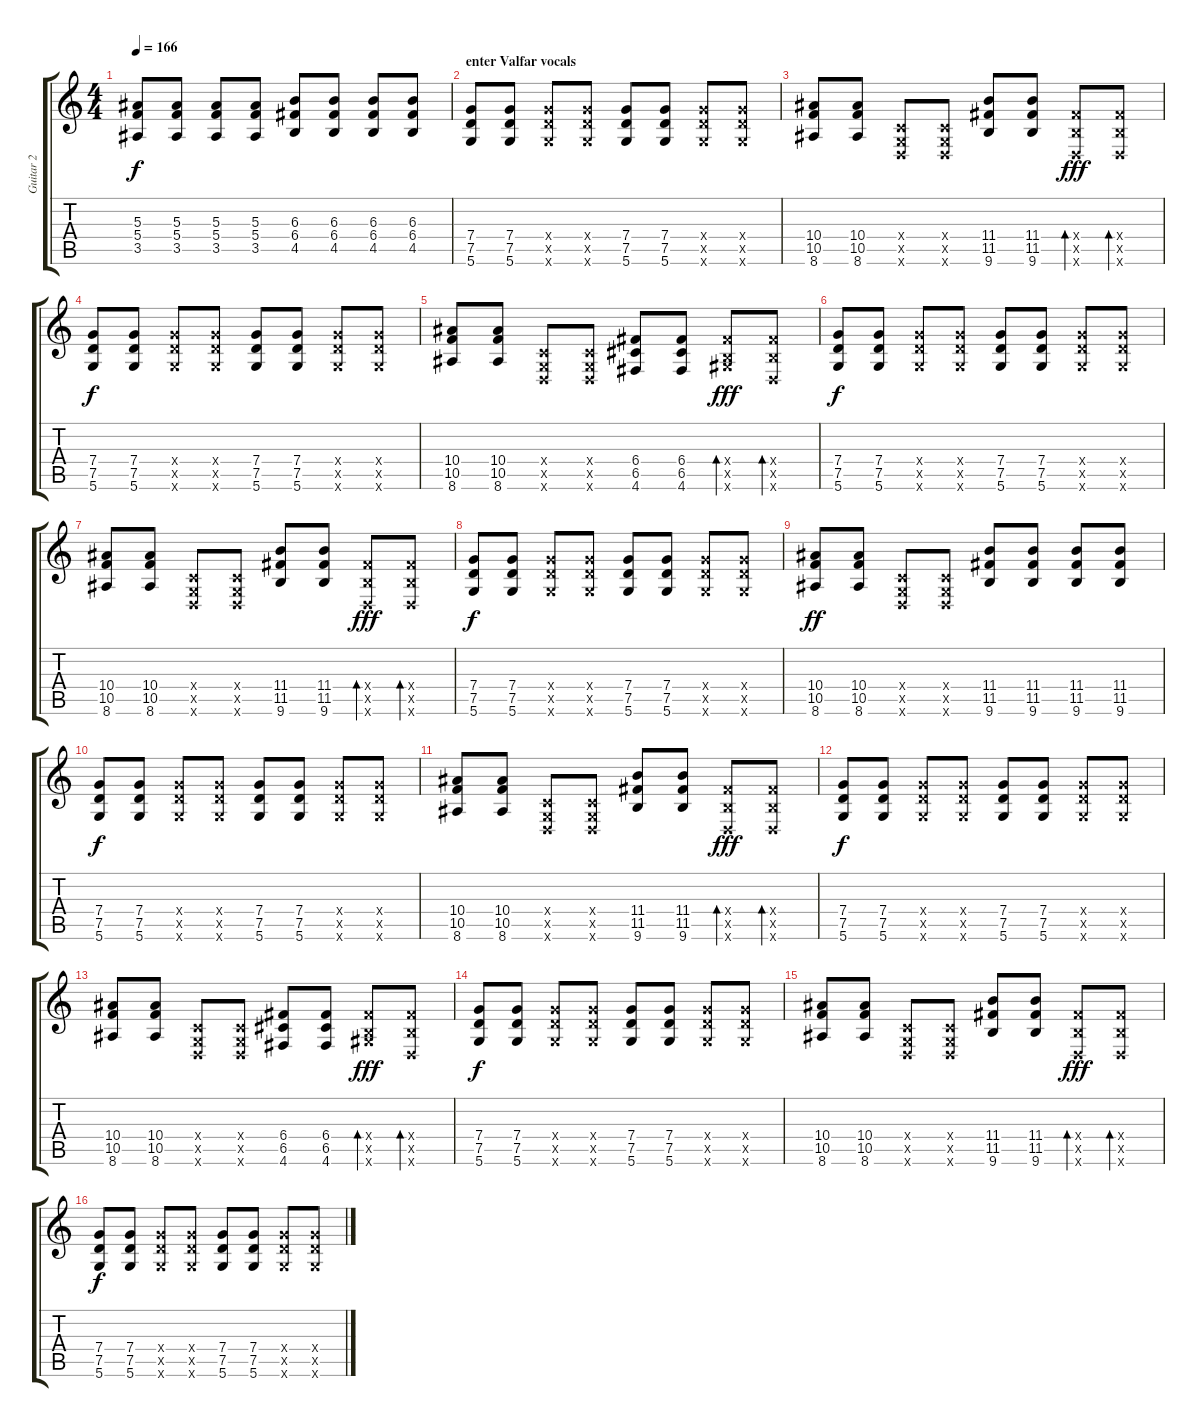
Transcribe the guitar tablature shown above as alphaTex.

\track ("Guitar 2" "Guitar 2") {instrument overdrivenguitar}
\staff {score tabs}
\tuning (D4 A3 F3 C3 G2 D2) {hide}
\ts (4 4)
\tempo 166
\clef g2
\ks c
(5.3 5.4 3.5).8{dy f} (5.3 5.4 3.5).8 (5.3 5.4 3.5).8 (5.3 5.4 3.5).8 (6.3 6.4 4.5).8 (6.3 6.4 4.5).8 (6.3 6.4 4.5).8 (6.3 6.4 4.5).8 |
\section ("" "enter Valfar vocals")
(7.4 7.5 5.6).8 (7.4 7.5 5.6).8 (7.4{x} 7.5{x} 5.6{x}).8 (7.4{x} 7.5{x} 5.6{x}).8 (7.4 7.5 5.6).8 (7.4 7.5 5.6).8 (7.4{x} 7.5{x} 5.6{x}).8 (7.4{x} 7.5{x} 5.6{x}).8 |
(10.4 10.5 8.6).8 (10.4 10.5 8.6).8 (0.4{x} 0.5{x} 0.6{x}).8 (0.4{x} 0.5{x} 0.6{x}).8 (11.4 11.5 9.6).8 (11.4 11.5 9.6).8 (6.4{x} 4.5{x} 0.6{x}).8{bd 60 dy fff} (6.4{x} 4.5{x} 0.6{x}).8{bd 60} |
(7.4 7.5 5.6).8{dy f} (7.4 7.5 5.6).8 (7.4{x} 7.5{x} 5.6{x}).8 (7.4{x} 7.5{x} 5.6{x}).8 (7.4 7.5 5.6).8 (7.4 7.5 5.6).8 (7.4{x} 7.5{x} 5.6{x}).8 (7.4{x} 7.5{x} 5.6{x}).8 |
(10.4 10.5 8.6).8 (10.4 10.5 8.6).8 (0.4{x} 0.5{x} 0.6{x}).8 (0.4{x} 0.5{x} 0.6{x}).8 (6.4 6.5 4.6).8 (6.4 6.5 4.6).8 (6.4{x} 4.5{x} 6.6{x}).8{bd 60 dy fff} (6.4{x} 4.5{x} 0.6{x}).8{bd 60} |
(7.4 7.5 5.6).8{dy f} (7.4 7.5 5.6).8 (7.4{x} 7.5{x} 5.6{x}).8 (7.4{x} 7.5{x} 5.6{x}).8 (7.4 7.5 5.6).8 (7.4 7.5 5.6).8 (7.4{x} 7.5{x} 5.6{x}).8 (7.4{x} 7.5{x} 5.6{x}).8 |
(10.4 10.5 8.6).8 (10.4 10.5 8.6).8 (0.4{x} 0.5{x} 0.6{x}).8 (0.4{x} 0.5{x} 0.6{x}).8 (11.4 11.5 9.6).8 (11.4 11.5 9.6).8 (6.4{x} 4.5{x} 0.6{x}).8{bd 60 dy fff} (6.4{x} 4.5{x} 0.6{x}).8{bd 60} |
(7.4 7.5 5.6).8{dy f} (7.4 7.5 5.6).8 (7.4{x} 7.5{x} 5.6{x}).8 (7.4{x} 7.5{x} 5.6{x}).8 (7.4 7.5 5.6).8 (7.4 7.5 5.6).8 (7.4{x} 7.5{x} 5.6{x}).8 (7.4{x} 7.5{x} 5.6{x}).8 |
(10.4 10.5 8.6).8{dy ff} (10.4 10.5 8.6).8 (0.4{x} 0.5{x} 0.6{x}).8 (0.4{x} 0.5{x} 0.6{x}).8 (11.4 11.5 9.6).8 (11.4 11.5 9.6).8 (11.4 11.5 9.6).8 (11.4 11.5 9.6).8 |
(7.4 7.5 5.6).8{dy f} (7.4 7.5 5.6).8 (7.4{x} 7.5{x} 5.6{x}).8 (7.4{x} 7.5{x} 5.6{x}).8 (7.4 7.5 5.6).8 (7.4 7.5 5.6).8 (7.4{x} 7.5{x} 5.6{x}).8 (7.4{x} 7.5{x} 5.6{x}).8 |
(10.4 10.5 8.6).8 (10.4 10.5 8.6).8 (0.4{x} 0.5{x} 0.6{x}).8 (0.4{x} 0.5{x} 0.6{x}).8 (11.4 11.5 9.6).8 (11.4 11.5 9.6).8 (6.4{x} 4.5{x} 0.6{x}).8{bd 60 dy fff} (6.4{x} 4.5{x} 0.6{x}).8{bd 60} |
(7.4 7.5 5.6).8{dy f} (7.4 7.5 5.6).8 (7.4{x} 7.5{x} 5.6{x}).8 (7.4{x} 7.5{x} 5.6{x}).8 (7.4 7.5 5.6).8 (7.4 7.5 5.6).8 (7.4{x} 7.5{x} 5.6{x}).8 (7.4{x} 7.5{x} 5.6{x}).8 |
(10.4 10.5 8.6).8 (10.4 10.5 8.6).8 (0.4{x} 0.5{x} 0.6{x}).8 (0.4{x} 0.5{x} 0.6{x}).8 (6.4 6.5 4.6).8 (6.4 6.5 4.6).8 (6.4{x} 4.5{x} 6.6{x}).8{bd 60 dy fff} (6.4{x} 4.5{x} 0.6{x}).8{bd 60} |
(7.4 7.5 5.6).8{dy f} (7.4 7.5 5.6).8 (7.4{x} 7.5{x} 5.6{x}).8 (7.4{x} 7.5{x} 5.6{x}).8 (7.4 7.5 5.6).8 (7.4 7.5 5.6).8 (7.4{x} 7.5{x} 5.6{x}).8 (7.4{x} 7.5{x} 5.6{x}).8 |
(10.4 10.5 8.6).8 (10.4 10.5 8.6).8 (0.4{x} 0.5{x} 0.6{x}).8 (0.4{x} 0.5{x} 0.6{x}).8 (11.4 11.5 9.6).8 (11.4 11.5 9.6).8 (6.4{x} 4.5{x} 0.6{x}).8{bd 60 dy fff} (6.4{x} 4.5{x} 0.6{x}).8{bd 60} |
(7.4 7.5 5.6).8{dy f} (7.4 7.5 5.6).8 (7.4{x} 7.5{x} 5.6{x}).8 (7.4{x} 7.5{x} 5.6{x}).8 (7.4 7.5 5.6).8 (7.4 7.5 5.6).8 (7.4{x} 7.5{x} 5.6{x}).8 (7.4{x} 7.5{x} 5.6{x}).8
